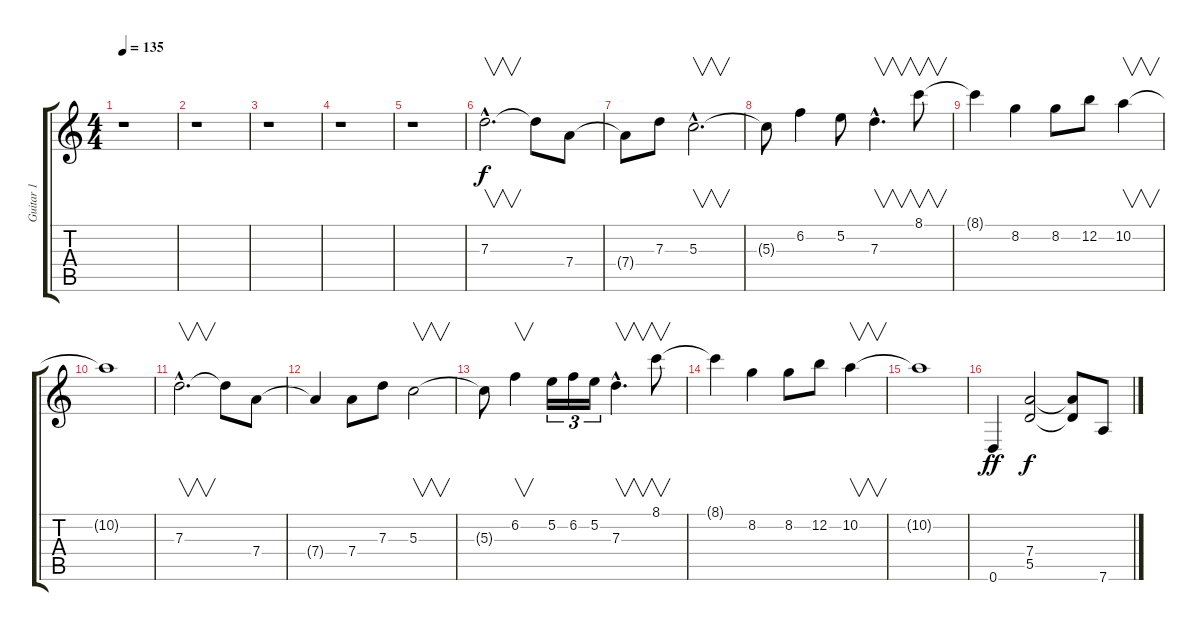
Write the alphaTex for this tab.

\track ("Guitar 1" "Guitar 1") {instrument distortionguitar}
\staff {score tabs}
\tuning (E4 B3 G3 D3 A2 D2) {hide}
\ts (4 4)
\tempo 135
\clef g2
\ks c
r.1{dy f instrument distortionguitar} |
r.1 |
r.1 |
r.1 |
r.1 |
7.3{hac}.2{v d balance 8} 7.3{t}.8 7.4.8 |
7.4{t}.8 7.3.8 5.3{hac}.2{v d} |
5.3{t}.8 6.2.4 5.2.8 7.3{hac}.4{v d} 8.1.8{v} |
8.1{t}.4 8.2.4 8.2.8 12.2.8 10.2.4{v} |
10.2{t}.1 |
7.3{hac}.2{v d} 7.3{t}.8 7.4.8 |
7.4{t}.4 7.4.8 7.3.8 5.3.2{v} |
5.3{t}.8 6.2.4{v} 5.2.16{tu (3 2)} 6.2.16{tu (3 2)} 5.2.16{tu (3 2)} 7.3{hac}.4{v d} 8.1.8{v} |
8.1{t}.4 8.2.4 8.2.8 12.2.8 10.2.4{v} |
10.2{t}.1 |
0.6.4{dy ff balance 16} (7.4 5.5).2{dy f} (7.4{t} 5.5{t}).8 7.6.8
